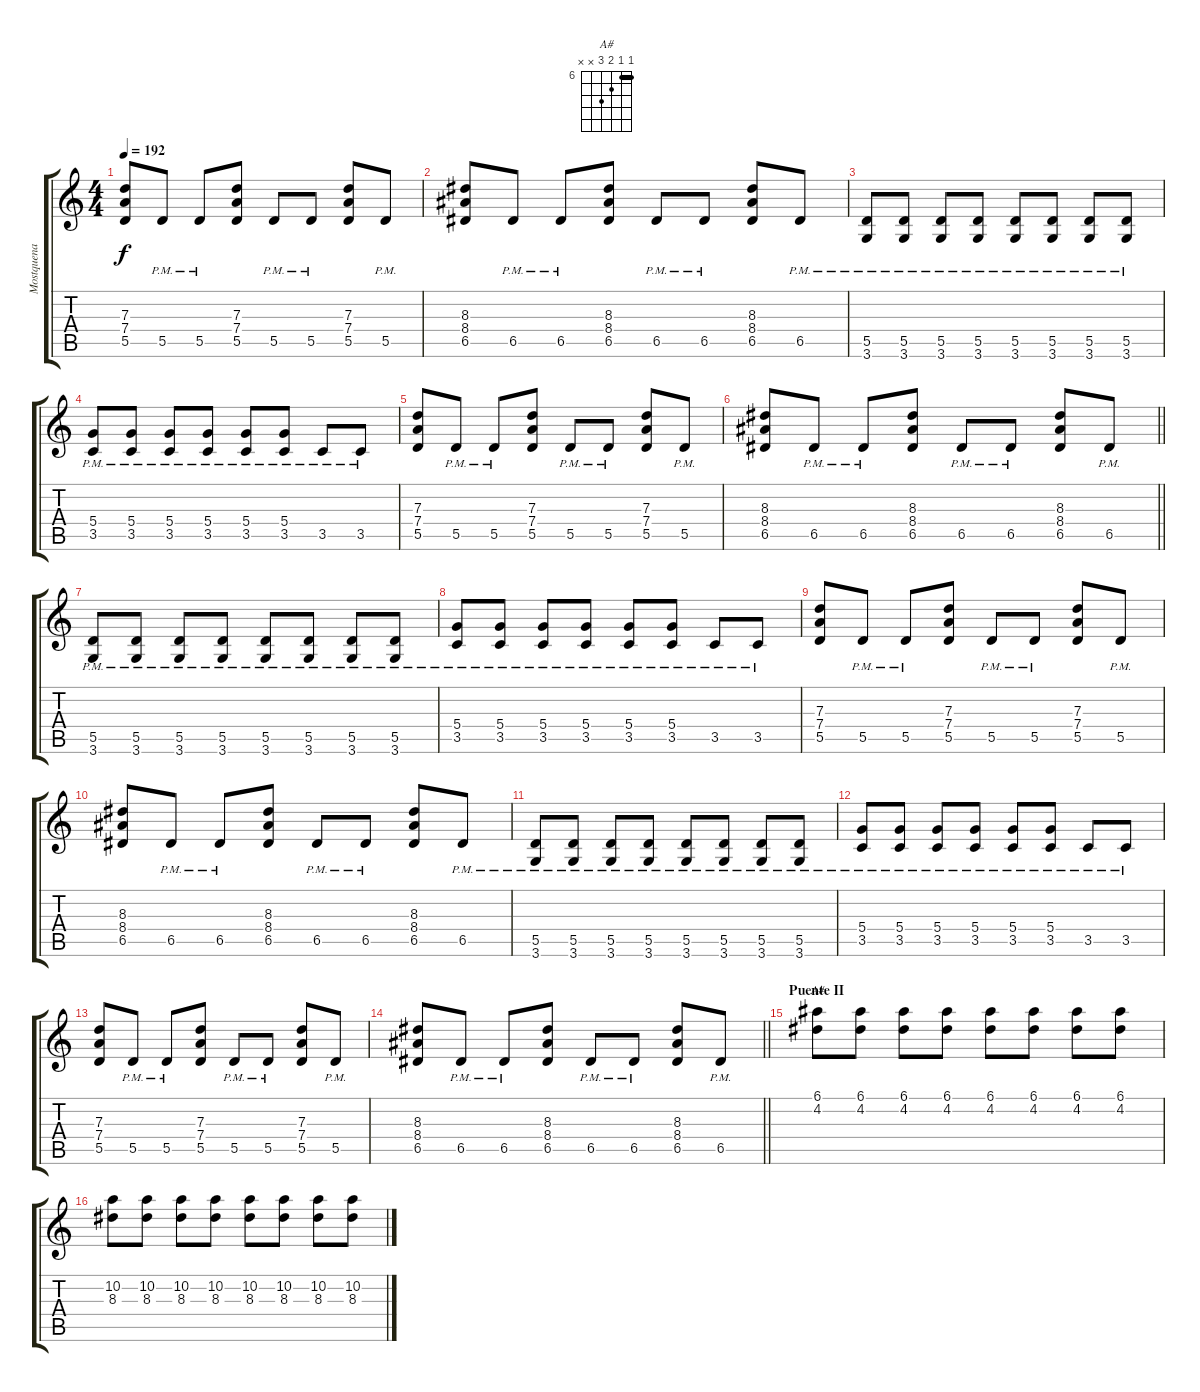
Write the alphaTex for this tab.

\track ("Mostquena" "Mostquena") {instrument overdrivenguitar}
\staff {score tabs}
\tuning (E4 B3 G3 D3 A2 E2) {hide}
\chord ("A#" 6 6 7 8 x x) {firstfret 6 barre 6}
\ts (4 4)
\tempo 192
\clef g2
\ks c
(7.3 7.4 5.5).8{dy f} 5.5{pm}.8 5.5{pm}.8 (7.3 7.4 5.5).8 5.5{pm}.8 5.5{pm}.8 (7.3 7.4 5.5).8 5.5{pm}.8 |
(8.3 8.4 6.5).8 6.5{pm}.8 6.5{pm}.8 (8.3 8.4 6.5).8 6.5{pm}.8 6.5{pm}.8 (8.3 8.4 6.5).8 6.5{pm}.8 |
(5.5{pm} 3.6{pm}).8 (5.5{pm} 3.6{pm}).8 (5.5{pm} 3.6{pm}).8 (5.5{pm} 3.6{pm}).8 (5.5{pm} 3.6{pm}).8 (5.5{pm} 3.6{pm}).8 (5.5{pm} 3.6{pm}).8 (5.5{pm} 3.6{pm}).8 |
(5.4{pm} 3.5{pm}).8 (5.4{pm} 3.5{pm}).8 (5.4{pm} 3.5{pm}).8 (5.4{pm} 3.5{pm}).8 (5.4{pm} 3.5{pm}).8 (5.4{pm} 3.5{pm}).8 3.5{pm}.8 3.5{pm}.8 |
(7.3 7.4 5.5).8 5.5{pm}.8 5.5{pm}.8 (7.3 7.4 5.5).8 5.5{pm}.8 5.5{pm}.8 (7.3 7.4 5.5).8 5.5{pm}.8 |
\barLineRight lightlight
(8.3 8.4 6.5).8 6.5{pm}.8 6.5{pm}.8 (8.3 8.4 6.5).8 6.5{pm}.8 6.5{pm}.8 (8.3 8.4 6.5).8 6.5{pm}.8 |
(5.5{pm} 3.6{pm}).8 (5.5{pm} 3.6{pm}).8 (5.5{pm} 3.6{pm}).8 (5.5{pm} 3.6{pm}).8 (5.5{pm} 3.6{pm}).8 (5.5{pm} 3.6{pm}).8 (5.5{pm} 3.6{pm}).8 (5.5{pm} 3.6{pm}).8 |
(5.4{pm} 3.5{pm}).8 (5.4{pm} 3.5{pm}).8 (5.4{pm} 3.5{pm}).8 (5.4{pm} 3.5{pm}).8 (5.4{pm} 3.5{pm}).8 (5.4{pm} 3.5{pm}).8 3.5{pm}.8 3.5{pm}.8 |
(7.3 7.4 5.5).8 5.5{pm}.8 5.5{pm}.8 (7.3 7.4 5.5).8 5.5{pm}.8 5.5{pm}.8 (7.3 7.4 5.5).8 5.5{pm}.8 |
(8.3 8.4 6.5).8 6.5{pm}.8 6.5{pm}.8 (8.3 8.4 6.5).8 6.5{pm}.8 6.5{pm}.8 (8.3 8.4 6.5).8 6.5{pm}.8 |
(5.5{pm} 3.6{pm}).8 (5.5{pm} 3.6{pm}).8 (5.5{pm} 3.6{pm}).8 (5.5{pm} 3.6{pm}).8 (5.5{pm} 3.6{pm}).8 (5.5{pm} 3.6{pm}).8 (5.5{pm} 3.6{pm}).8 (5.5{pm} 3.6{pm}).8 |
(5.4{pm} 3.5{pm}).8 (5.4{pm} 3.5{pm}).8 (5.4{pm} 3.5{pm}).8 (5.4{pm} 3.5{pm}).8 (5.4{pm} 3.5{pm}).8 (5.4{pm} 3.5{pm}).8 3.5{pm}.8 3.5{pm}.8 |
(7.3 7.4 5.5).8 5.5{pm}.8 5.5{pm}.8 (7.3 7.4 5.5).8 5.5{pm}.8 5.5{pm}.8 (7.3 7.4 5.5).8 5.5{pm}.8 |
\barLineRight lightlight
(8.3 8.4 6.5).8 6.5{pm}.8 6.5{pm}.8 (8.3 8.4 6.5).8 6.5{pm}.8 6.5{pm}.8 (8.3 8.4 6.5).8 6.5{pm}.8 |
\section ("" "Puente II")
(6.1 4.2).8{ch "A#"} (6.1 4.2).8 (6.1 4.2).8 (6.1 4.2).8 (6.1 4.2).8 (6.1 4.2).8 (6.1 4.2).8 (6.1 4.2).8 |
(10.2 8.3).8 (10.2 8.3).8 (10.2 8.3).8 (10.2 8.3).8 (10.2 8.3).8 (10.2 8.3).8 (10.2 8.3).8 (10.2 8.3).8
